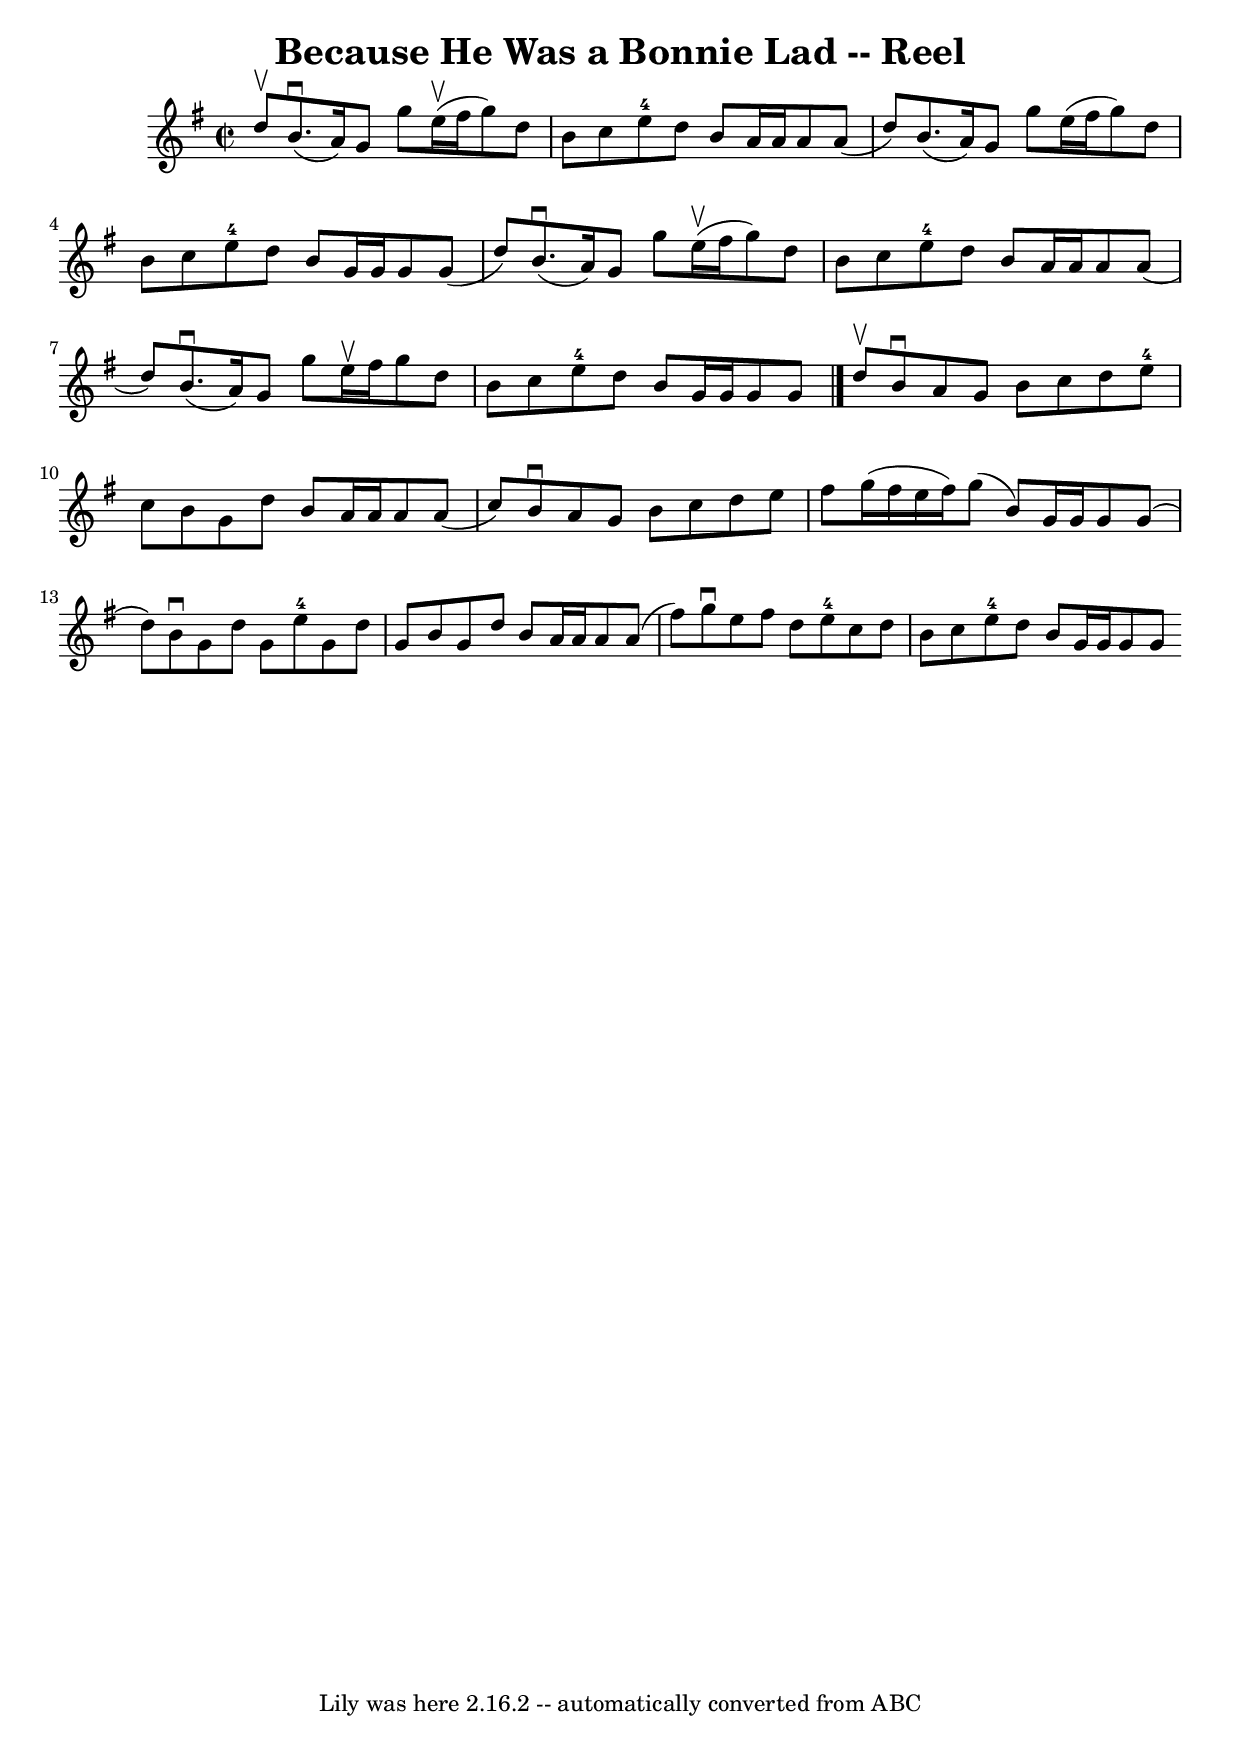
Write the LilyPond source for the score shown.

\version "2.16.2"
\include "Mammoth.ily"
\header {
  %% book = "Ryan's Mammoth Collection"
  crossRefNumber = "1"
  footnotes = "\\\\347"
  origin = "SCOTCH."
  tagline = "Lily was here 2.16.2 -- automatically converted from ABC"
  title = "Because He Was a Bonnie Lad -- Reel"

}
voicedefault =  {


  \override Staff.TimeSignature #'style = #'C
  \time 2/2 
  \key g \major   d''8^\upbow  |
  b'8.^\downbow(a'16)    g'8 g''8 e''16^\upbow(fis''16 g''8) d''8 b'8     |
     c''8 e''8-4 d''8 b'8 a'16 a'16 a'8 a'8 (d''8)     |
  b'8. (a'16) g'8 g''8 e''16 (fis''16 g''8)      d''8 b'8     |
  c''8 e''8-4 d''8 b'8 g'16 g'16       g'8 g'8 (d''8)    |
  b'8.^\downbow(a'16) g'8 g''8    e''16^\upbow(fis''16 g''8) d''8 b'8     |
  c''8       e''8-4 d''8 b'8 a'16 a'16 a'8 a'8 (d''8)    |
  
  b'8.^\downbow(a'16) g'8 g''8 e''16^\upbow fis''16 g''8       d''8 b'8     |
  c''8 e''8-4 d''8 b'8 g'16 g'16       g'8 g'8    \bar "|." d''8^\upbow  |
  b'8^\downbow a'8       g'8 b'8 c''8 d''8 e''8-4 c''8     |
  b'8 g'8 d''8    b'8 a'16 a'16 a'8 a'8 (c''8)    |
  b'8^\downbow      a'8 g'8 b'8 c''8 d''8 e''8 fis''8     |
  g''16 (   fis''16 e''16 fis''16) g''8 (b'8) g'16 g'16 g'8 g'8 (d''8)    |
  b'8^\downbow g'8 d''8 g'8 e''8-4      g'8 d''8 g'8     |
  b'8 g'8 d''8 b'8 a'16 a'16       a'8 a'8 (fis''8)    |
  g''8^\downbow e''8 fis''8 d''8     e''8-4 c''8 d''8 b'8     |
  c''8 e''8-4 d''8       b'8 g'16 g'16 g'8 g'8    \bar " |."   

}

\score{
  <<

    \context Staff="default"
    {
      \voicedefault 
      
    }

  >>
  \layout {
    
  }
  \midi {
  }

}
